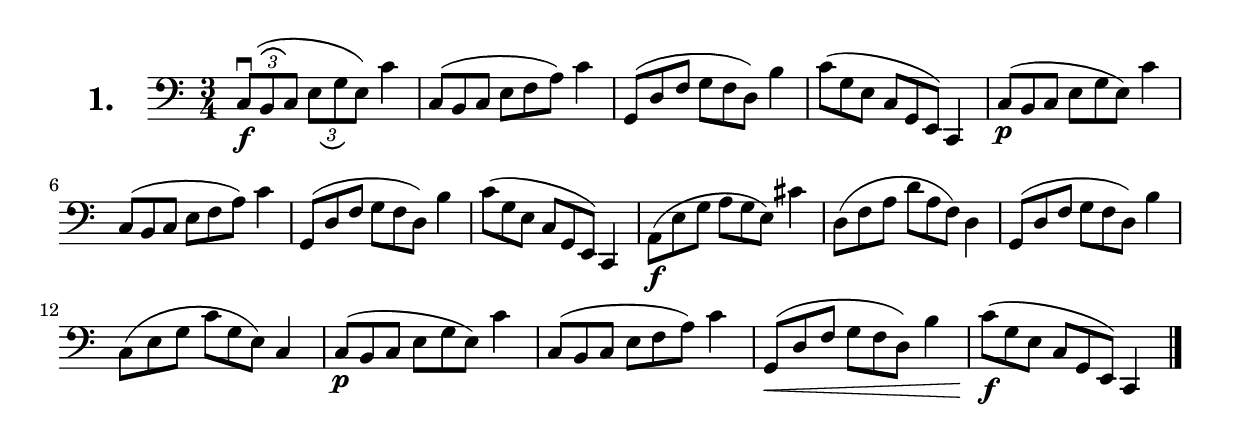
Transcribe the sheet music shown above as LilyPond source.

\version "2.18.2"

\include "../global-files/tuplet-bow.ily"

\score {
  \new StaffGroup = "" \with {
        instrumentName = \markup { \bold \huge { \larger "1." }}
      }
  <<
    \new Staff = "celloI" \with { midiInstrument = #"cello" }

    \relative c {
      \clef bass
      \key c \major
      \time 3/4

      \shape #'((0.7 . 1) (0.5 . 1.4) (0.3 . 1.4) (0 . 1)) Slur
      \tuplet 3/2 4 {
        c8(\downbow\f b c e g e)
      } c'4                                         | %01
      \omit TupletNumber
      \override TupletBracket.stencil = ##f
      \tuplet 3/2 4 {c,8( b c e f a) } c4           | %02
      \tuplet 3/2 4 { g,8( d' f g f d) } b'4        | %03
      \tuplet 3/2 4 { c8( g e c g e) } c4           | %04
      \tuplet 3/2 4 { c'8(\p b c e g e) } c'4       | %05
      \tuplet 3/2 4 { c,8( b c e f a) } c4          | %06
      \tuplet 3/2 4 { g,8( d' f g f d) } b'4        | %07
      \tuplet 3/2 4 { c8( g e c g e) } c4           | %08
      \tuplet 3/2 4 { a'8(\f e' g a g e) } cis'4    | %09
      \tuplet 3/2 4 { d,8( f a d a f) } d4          | %10
      \tuplet 3/2 4 { g,8( d' f g f d) } b'4        | %11 
      \tuplet 3/2 4 { c,8( e g c g e) } c4          | %12
      \tuplet 3/2 4 { c8(\p b c e g e) } c'4        | %13
      \tuplet 3/2 4 { c,8( b c e f a) } c4          | %14
      \tuplet 3/2 4 { g,8(\< d' f g f d) } b'4      | %15
      \tuplet 3/2 4 { c8(\f g e c g e) } c4 \bar "|." %16

    }
  >>
  \layout {
    \printTupletBow
  }
  \midi {}
  \header {
    composer = "Sebastian Lee"
    %opus = "Op. 70"
  }
}
